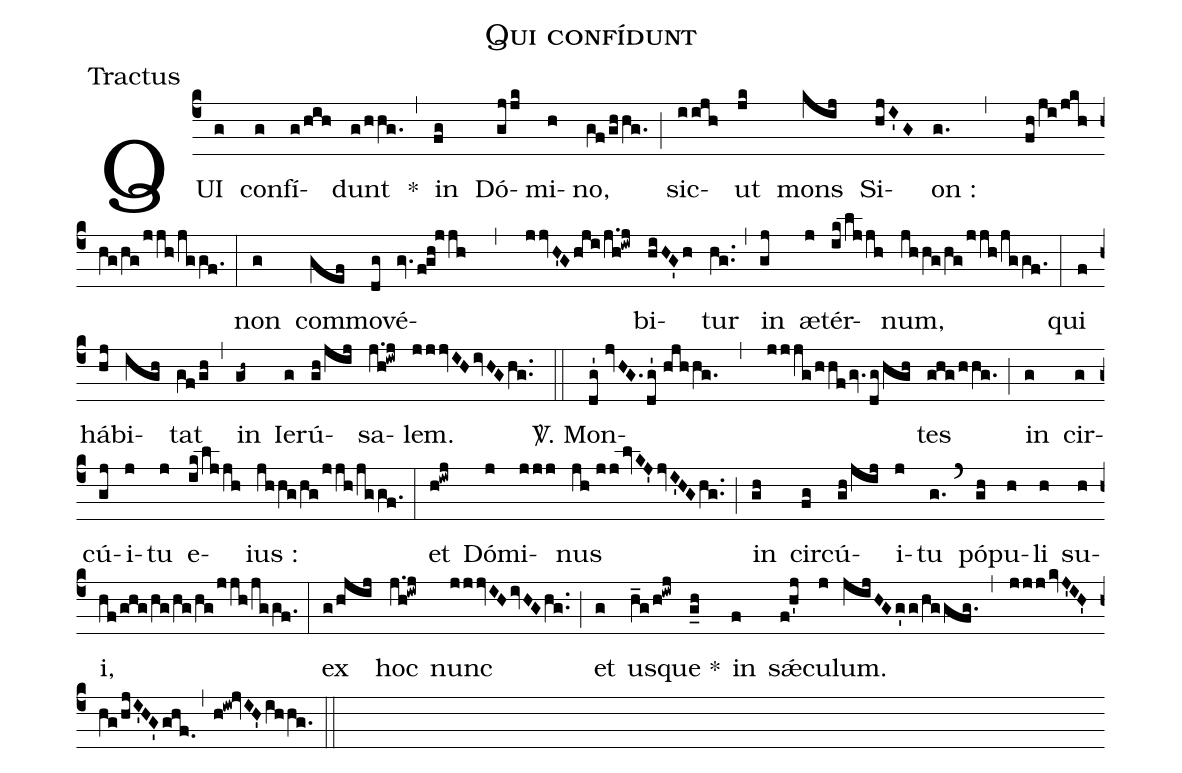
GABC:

name:Qui confídunt;
office-part:Tractus;
%%
(c4) QU{I}(g) con(g)fí(g!/hih)dunt(g!/hhg.) *(,) in(fg) Dó(gjjk)mi(h)no,(gf!/ghhg.) (;) sic(iijh)ut(jk) mons(kij) Si(hjI'G)on :(g.,fh!/ji!/jkhhg!/hg!/jjh!/jggf.) (:)
non(g) com(gef)mo(dg)vé(gv.f!gh!jjh,jjvH'Ghji!/j.h!iwj)bi(hiHG'h)tur(hg..) (,) in(gj) æ(j)tér(ik!/ljjh)num,(jhhg!/hg!/jjh!/jggf.) (:)
qui(f) há(hj)bi(igh)tat(gf!/gh) (,) in(gh~) Ie(g)rú(gh!/jij)sa(j.h!iwj)lem.(jjjvIHivHGhg..) (::)

<sp>V/</sp>. Mon(dg'!//jvHG.!/dg'!//hjhhg.,jjjg!!/hhf!/gv.dg!/hgh)tes(ghg!/hhg.) (;) in(g) cir(g)cú(gj)i(j)tu(j) e(ik!/ljjh)ius :(jhhg!/hg!/jjh!/jggf.) (:)
et(h!iwj) Dó(j)mi(jjj)nus(jh!//jjlvKJ'jvI'HGhg..) (;) in(gh) cir(fg)cú(gh!/jij)i(j)tu(g.) (`) pó(gh)pu(h)li(h) su(h)i,(hf!/ghg!/hg!/hg!/hg!/jjh!/jggf.) (:)
ex(g!/hjij) hoc(j.h!iwj) nunc(jjjvIHivHGhg..) (;) et(g) u(h_g!/h!iwj)sque *(g_h) in(f) s<sp>'ae</sp>(f!h'j)cu(j)lum.(jijHGg'g!/hggfg.,jjjkvJ'IH'hg!/hjI'HG'ghf.,h!iw!jvIH'ihhg.) (::)
